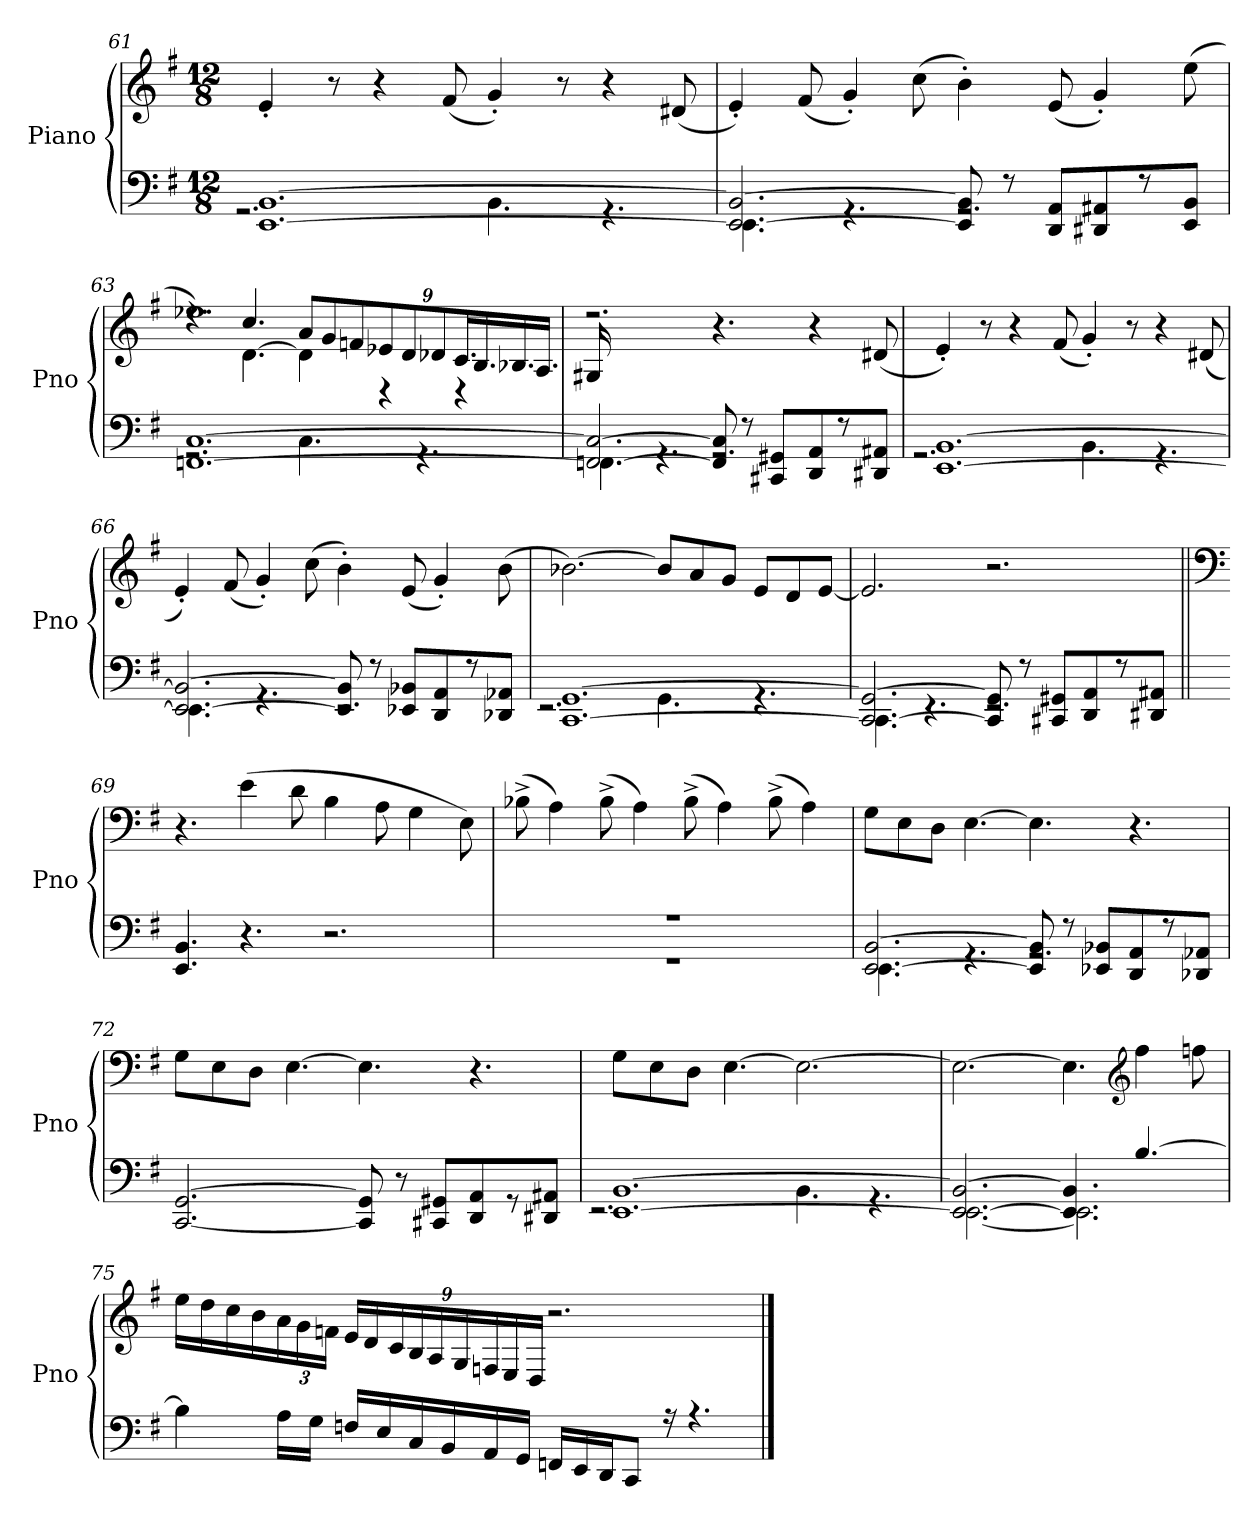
**kern	**kern
*part1	*part1
*staff2	*staff1
*I"Piano	*
*I'Pno	*
*clefF4	*clefG2
*k[f#]	*k[f#]
*M12/8	*M12/8
=61	=61
*^	*
[1.EE [1.BB	2.rGG	4e'/
.	.	8r
.	.	4r
.	.	(8f#/
.	4.BB\	4g'/)
.	.	8r
.	4.rGG	4r
.	.	(8d#X/
!!LO:LB:g=z
=62	=62	=62
2.EE/_ 2.BB/_	4.EE\	4e'/)
.	.	(8f#/
.	4.rGG	4g'/)
.	.	(8cc\
8EE/] 8BB/]	2.rGG	4b'\)
8r	.	.
8DD/ 8AA/L	.	(8e/
8DD#X/ 8AA#X/	.	4g'/)
8r	.	.
8EE/ 8BB/J	.	(8ee\
=63	=63	=63
*	*	*^
*	*	*	*^
[1.FFn [1.C	2.rGG	1.ee-X)	4.rdd	4.ryy
.	.	.	4.cc/	[4.d\
*	*	*	*Xbrackettup	*
.	4.C\	.	12a/L	4d\]
.	.	.	12g/	.
.	.	.	12fn/	.
.	.	.	12e-X/	4rD
.	.	.	12d/	.
.	4.rGG	.	.	.
.	.	.	12d-X/	.
.	.	.	24.c/L	4rD
.	.	.	24.B/	.
.	.	.	24.B-X/	.
.	.	.	24.A/JJ	.
*	*	*	*v	*v
!!LO:LB:g=z
=64	=64	=64	=64
2.FF/_ 2.C/_	4.FFn\	2.r	16G#X/
.	.	.	1ryy
.	4.rGG	.	.
8FF/] 8C/]	2.rGG	4.r	.
8r	.	.	.
8CC#X/ 8GG#X/L	.	.	.
.	.	.	4..ryy
8DD/ 8AA/	.	4r	.
8r	.	.	.
8DD#X/ 8AA#X/J	.	(8d#X/	.
*	*	*v	*v
=65	=65	=65
[1.EE [1.BB	2.rGG	4e'/)
.	.	8r
.	.	4r
.	.	(8f#/
.	4.BB\	4g'/)
.	.	8r
.	4.rGG	4r
.	.	(8d#X/
=66	=66	=66
2.EE/_ 2.BB/_	4.EE\	4e'/)
.	.	(8f#/
.	4.rGG	4g'/)
.	.	(8cc\
8EE/] 8BB/]	2.rEE	4b'\)
8r	.	.
8EE-X/ 8BB-X/L	.	(8e/
8DD/ 8AA/	.	4g'/)
8r	.	.
8DD-X/ 8AA-X/J	.	(8b\
!!LO:LB:g=z
=67	=67	=67
[1.CC [1.GG	2.rEE	[2.b-X\)
.	4.GG\	8b-/L]
.	.	8a/
.	.	8g/J
.	4.rGG	8e/L
.	.	8d/
.	.	[8e/J
=68	=68	=68
2.CC/_ 2.GG/_	4.CC\	2.e/]
.	4.rEE	.
8CC/] 8GG/]	2.rEE	2.r
8r	.	.
8CC#X/ 8GG#X/L	.	.
8DD/ 8AA/	.	.
8r	.	.
8DD#X/ 8AA#X/J	.	.
*v	*v	*
=69||	=69||
*	*clefF4
4.EE/ 4.BB/	4.r
4.r	(4e\
.	8d\
2.r	4B\
.	8A\
.	4G\
.	8E\)
=70	=70
*^	*
1.r	1.r	(8B-X^\
.	.	4A\)
.	.	(8B-^\
.	.	4A\)
.	.	(8B-^\
.	.	4A\)
.	.	(8B-^\
.	.	4A\)
!!LO:LB:g=z
=71	=71	=71
[2.EE/ [2.BB/	4.EE\	8G\L
.	.	8E\
.	.	8D\J
.	4.rGG	[4.E\
8EE/] 8BB/]	2.rGG	4.E\]
8r	.	.
8EE-X/ 8BB-X/L	.	.
8DD/ 8AA/	.	4.r
8r	.	.
8DD-X/ 8AA-X/J	.	.
*v	*v	*
=72	=72
[2.CC/ [2.GG/	8G\L
.	8E\
.	8D\J
.	[4.E\
8CC/] 8GG/]	4.E\]
8r	.
8CC#X/ 8GG#X/L	.
8DD/ 8AA/	4.r
8r	.
8DD#X/ 8AA#X/J	.
=73	=73
*^	*
[1.EE [1.BB	2.rEE	8G\L
.	.	8E\
.	.	8D\J
.	.	[4.E\
.	4.BB\	2.E\_
.	4.rGG	.
=74	=74	=74
2.EE/_ 2.BB/_	[2.EE\	2.E\_
4.EE/] 4.BB/]	2.EE\]	4.E\]
*	*	*clefG2
[4.B/	.	4ff#\
.	.	8ffn\
!!LO:LB:g=z
=75	=75	=75
4B\]	1.ryy	16ee\LL
.	.	16dd\
.	.	16cc\
.	.	16b\
16A\LL	.	24a\
.	.	24g\
16G\JJ	.	.
.	.	24fn\JJ
16Fn/LL	.	24e/LL
.	.	24d/
16E/	.	.
.	.	24c/
16C/	.	24B/
.	.	24A/
16BB/	.	.
.	.	24G/
16AA/	.	24Fn/
.	.	24E/
16GG/JJ	.	.
.	.	24D/JJ
16FFn/LL	.	2.r
16EE/	.	.
16DD/J	.	.
8CC/J	.	.
16r	.	.
4.r	.	.
*v	*v	*
==	==
*-	*-
